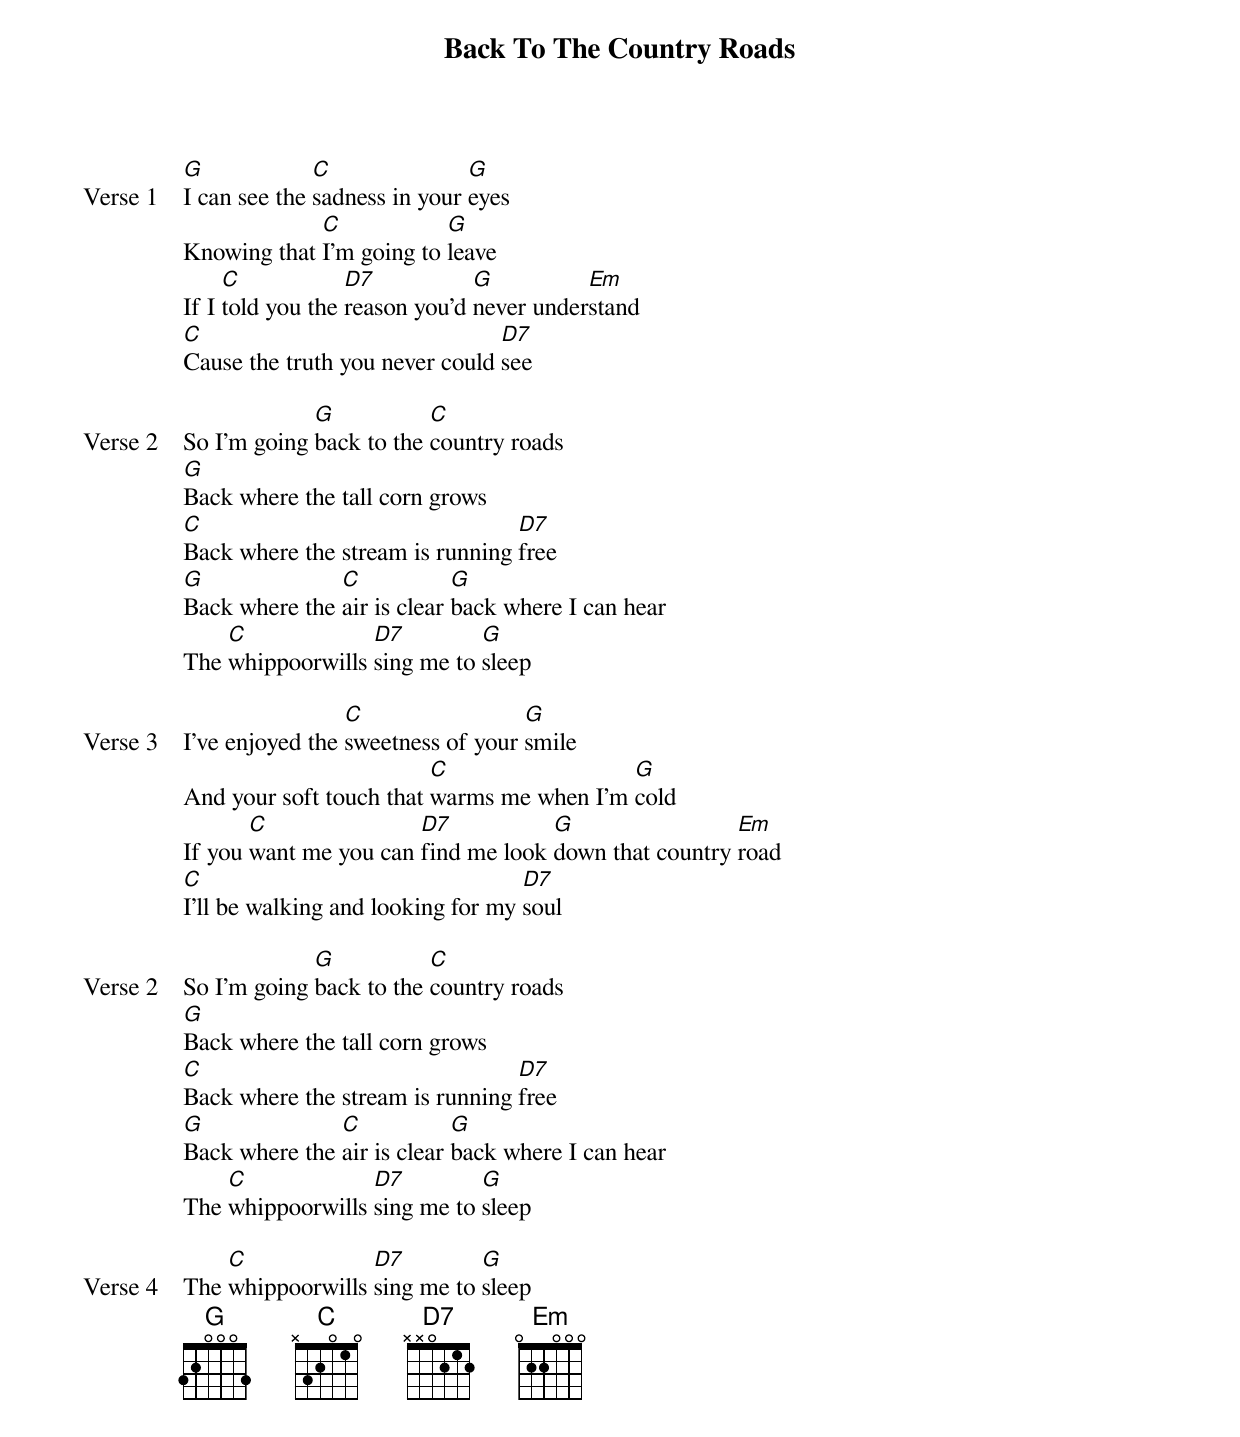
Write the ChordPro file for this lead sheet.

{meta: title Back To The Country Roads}
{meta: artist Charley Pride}
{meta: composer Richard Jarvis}

{start_of_verse: Verse 1}
[G]I can see the [C]sadness in your [G]eyes
Knowing that [C]I'm going to [G]leave
If I [C]told you the [D7]reason you'd [G]never under[Em]stand
[C]Cause the truth you never could [D7]see
{end_of_verse}

{start_of_verse: Verse 2}
So I'm going [G]back to the [C]country roads
[G]Back where the tall corn grows
[C]Back where the stream is running [D7]free
[G]Back where the [C]air is clear [G]back where I can hear
The [C]whippoorwills [D7]sing me to [G]sleep
{end_of_verse}

{start_of_verse: Verse 3}
I've enjoyed the [C]sweetness of your [G]smile
And your soft touch that [C]warms me when I'm [G]cold
If you [C]want me you can [D7]find me look [G]down that country [Em]road
[C]I'll be walking and looking for my [D7]soul
{end_of_verse}

{start_of_verse: Verse 2}
So I'm going [G]back to the [C]country roads
[G]Back where the tall corn grows
[C]Back where the stream is running [D7]free
[G]Back where the [C]air is clear [G]back where I can hear
The [C]whippoorwills [D7]sing me to [G]sleep
{end_of_verse}

{start_of_verse: Verse 4}
The [C]whippoorwills [D7]sing me to [G]sleep
{end_of_verse}
